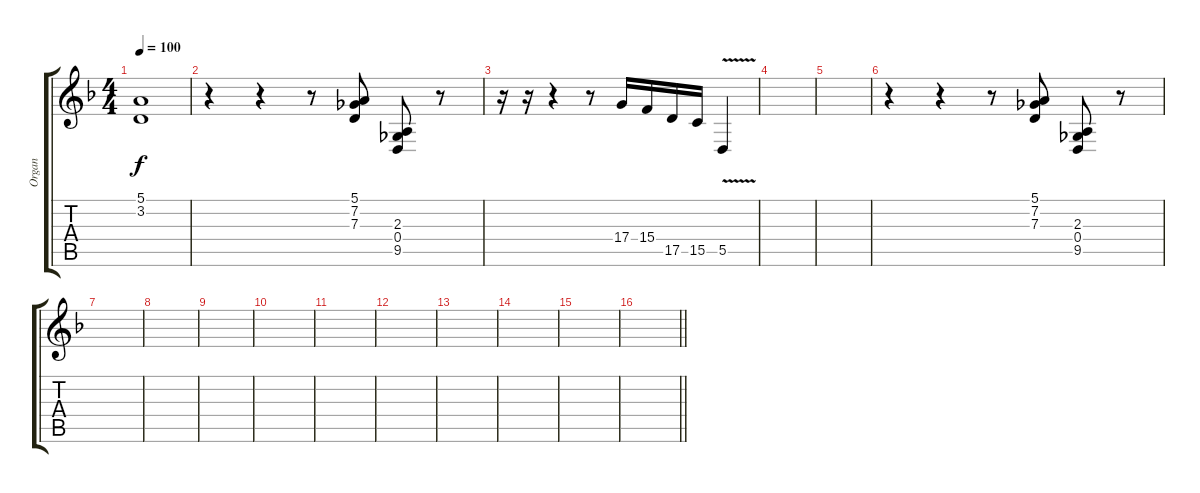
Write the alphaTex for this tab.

\track ("Organ" "Organ") {instrument churchorgan}
\staff {score tabs}
\tuning (E4 B3 G3 D3 A2 E2) {hide}
\ts (4 4)
\tempo 100
\clef g2
\ks dminor
(5.1{t} 3.2{t}).1{dy f} |
r.4 r.4 r.8 (5.1 7.2 7.3).8 (2.3 0.4 9.5).8 r.8 |
r.16 r.16 r.4 r.8 17.4.16 15.4.16 17.5.16 15.5.16 5.5{v}.4{instrument distortionguitar} |
|
|
r.4 r.4 r.8 (5.1 7.2 7.3).8 (2.3 0.4 9.5).8 r.8 |
|
|
|
|
|
|
|
|
|
\barLineRight lightlight
